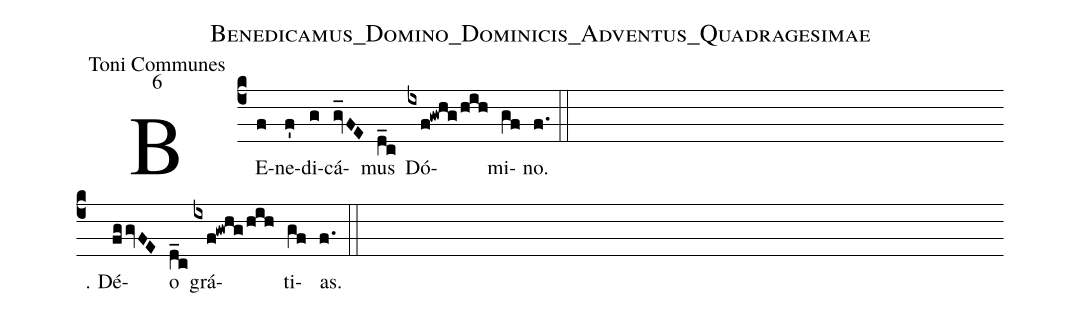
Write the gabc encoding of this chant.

name:Benedicamus_Domino_Dominicis_Adventus_Quadragesimae;
office-part:Toni Communes;
mode:6;
%%
(c4) BE(f)ne(f')di(g)cá(gv_FE)mus(d_V!c) Dó(ixf!gwhg/hih)mi(gV!f)no.(f.) (::Z-)
℟. Dé(fg/gvFE)o(d_V!c) grá(ixf!gwhg/hih)ti(gV!f)as.(f.) (::)
